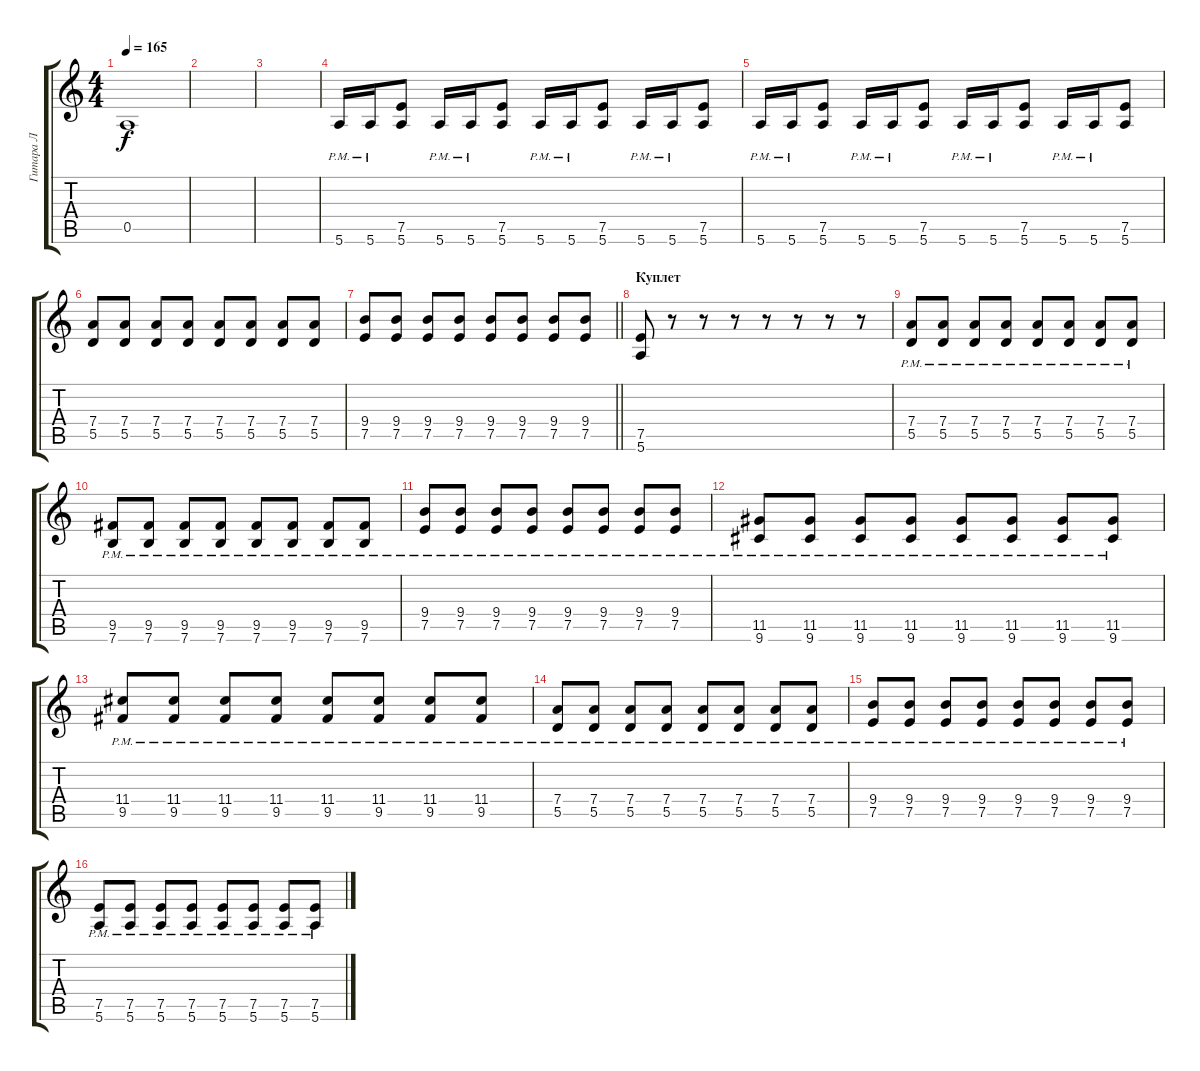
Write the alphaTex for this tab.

\track ("Гитара Л" "Гитара Л") {instrument distortionguitar}
\staff {score tabs}
\tuning (E4 B3 G3 D3 A2 E2) {hide}
\ts (4 4)
\tempo 165
\clef g2
\ks c
0.5{t}.1{dy f} |
|
|
5.6{pm}.16{balance 0} 5.6{pm}.16 (7.5 5.6).8 5.6{pm}.16 5.6{pm}.16 (7.5 5.6).8 5.6{pm}.16 5.6{pm}.16 (7.5 5.6).8 5.6{pm}.16 5.6{pm}.16 (7.5 5.6).8 |
5.6{pm}.16 5.6{pm}.16 (7.5 5.6).8 5.6{pm}.16 5.6{pm}.16 (7.5 5.6).8 5.6{pm}.16 5.6{pm}.16 (7.5 5.6).8 5.6{pm}.16 5.6{pm}.16 (7.5 5.6).8 |
(7.4 5.5).8 (7.4 5.5).8 (7.4 5.5).8 (7.4 5.5).8 (7.4 5.5).8 (7.4 5.5).8 (7.4 5.5).8 (7.4 5.5).8 |
\barLineRight lightlight
(9.4 7.5).8 (9.4 7.5).8 (9.4 7.5).8 (9.4 7.5).8 (9.4 7.5).8 (9.4 7.5).8 (9.4 7.5).8 (9.4 7.5).8 |
\section ("" "Куплет")
(7.5 5.6).8 r.8 r.8 r.8 r.8 r.8 r.8 r.8 |
(7.4{pm} 5.5{pm}).8 (7.4{pm} 5.5{pm}).8 (7.4{pm} 5.5{pm}).8 (7.4{pm} 5.5{pm}).8 (7.4{pm} 5.5{pm}).8 (7.4{pm} 5.5{pm}).8 (7.4{pm} 5.5{pm}).8 (7.4{pm} 5.5{pm}).8 |
(9.5{pm} 7.6{pm}).8 (9.5{pm} 7.6{pm}).8 (9.5{pm} 7.6{pm}).8 (9.5{pm} 7.6{pm}).8 (9.5{pm} 7.6{pm}).8 (9.5{pm} 7.6{pm}).8 (9.5{pm} 7.6{pm}).8 (9.5{pm} 7.6{pm}).8 |
(9.4{pm} 7.5{pm}).8 (9.4{pm} 7.5{pm}).8 (9.4{pm} 7.5{pm}).8 (9.4{pm} 7.5{pm}).8 (9.4{pm} 7.5{pm}).8 (9.4{pm} 7.5{pm}).8 (9.4{pm} 7.5{pm}).8 (9.4{pm} 7.5{pm}).8 |
(11.5{pm} 9.6{pm}).8 (11.5{pm} 9.6{pm}).8 (11.5{pm} 9.6{pm}).8 (11.5{pm} 9.6{pm}).8 (11.5{pm} 9.6{pm}).8 (11.5{pm} 9.6{pm}).8 (11.5{pm} 9.6{pm}).8 (11.5{pm} 9.6{pm}).8 |
(11.4{pm} 9.5{pm}).8 (11.4{pm} 9.5{pm}).8 (11.4{pm} 9.5{pm}).8 (11.4{pm} 9.5{pm}).8 (11.4{pm} 9.5{pm}).8 (11.4{pm} 9.5{pm}).8 (11.4{pm} 9.5{pm}).8 (11.4{pm} 9.5{pm}).8 |
(7.4{pm} 5.5{pm}).8 (7.4{pm} 5.5{pm}).8 (7.4{pm} 5.5{pm}).8 (7.4{pm} 5.5{pm}).8 (7.4{pm} 5.5{pm}).8 (7.4{pm} 5.5{pm}).8 (7.4{pm} 5.5{pm}).8 (7.4{pm} 5.5{pm}).8 |
(9.4{pm} 7.5{pm}).8 (9.4{pm} 7.5{pm}).8 (9.4{pm} 7.5{pm}).8 (9.4{pm} 7.5{pm}).8 (9.4{pm} 7.5{pm}).8 (9.4{pm} 7.5{pm}).8 (9.4{pm} 7.5{pm}).8 (9.4{pm} 7.5{pm}).8 |
(7.5{pm} 5.6{pm}).8 (7.5{pm} 5.6{pm}).8 (7.5{pm} 5.6{pm}).8 (7.5{pm} 5.6{pm}).8 (7.5{pm} 5.6{pm}).8 (7.5{pm} 5.6{pm}).8 (7.5{pm} 5.6{pm}).8 (7.5{pm} 5.6{pm}).8
